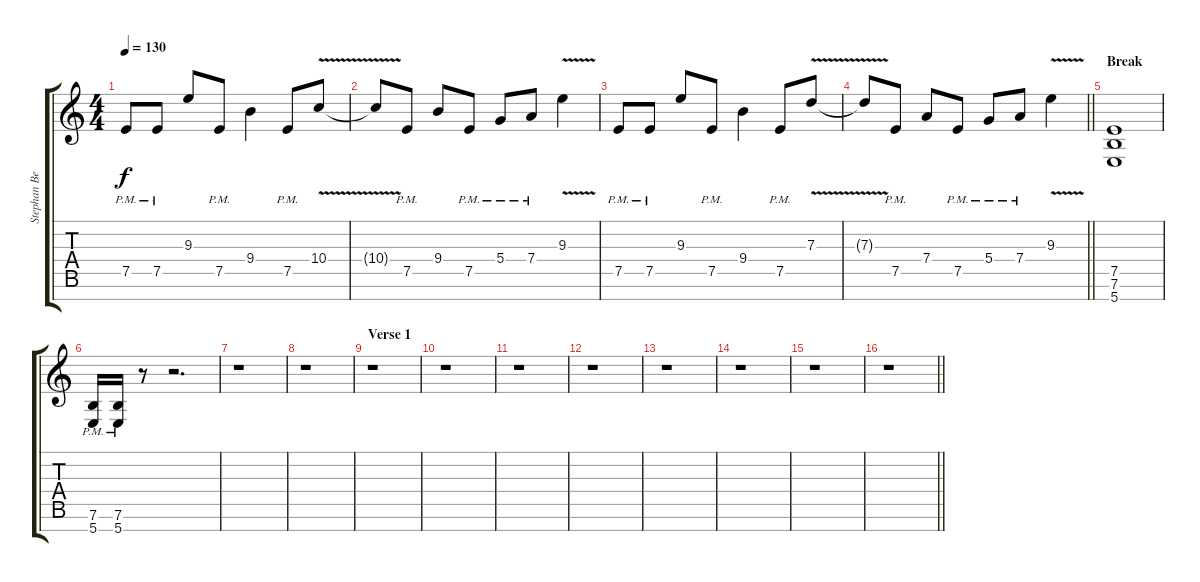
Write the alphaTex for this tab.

\track ("Stephan Benfante" "Stephan Be") {instrument distortionguitar}
\staff {score tabs}
\tuning (E4 B3 G3 D3 A2 E2 B1) {hide}
\ts (4 4)
\tempo 130
\clef g2
\ks c
7.5{pm}.8{dy f} 7.5{pm}.8 9.3.8 7.5{pm}.8 9.4.4 7.5{pm}.8 10.4{v}.8 |
10.4{t}.8 7.5{pm}.8 9.4.8 7.5{pm}.8 5.4{pm}.8 7.4{pm}.8 9.3{v}.4 |
7.5{pm}.8 7.5{pm}.8 9.3.8 7.5{pm}.8 9.4.4 7.5{pm}.8 7.3{v}.8 |
\barLineRight lightlight
7.3{t}.8 7.5{pm}.8 7.4.8 7.5{pm}.8 5.4{pm}.8 7.4{pm}.8 9.3{v}.4 |
\section ("" "Break")
(7.5 7.6 5.7).1 |
(7.6{pm} 5.7{pm}).16 (7.6{pm} 5.7{pm}).16 r.8 r.2{d} |
r.1 |
r.1 |
\section ("" "Verse 1")
r.1 |
r.1 |
r.1 |
r.1 |
r.1 |
r.1 |
r.1 |
\barLineRight lightlight
r.1
